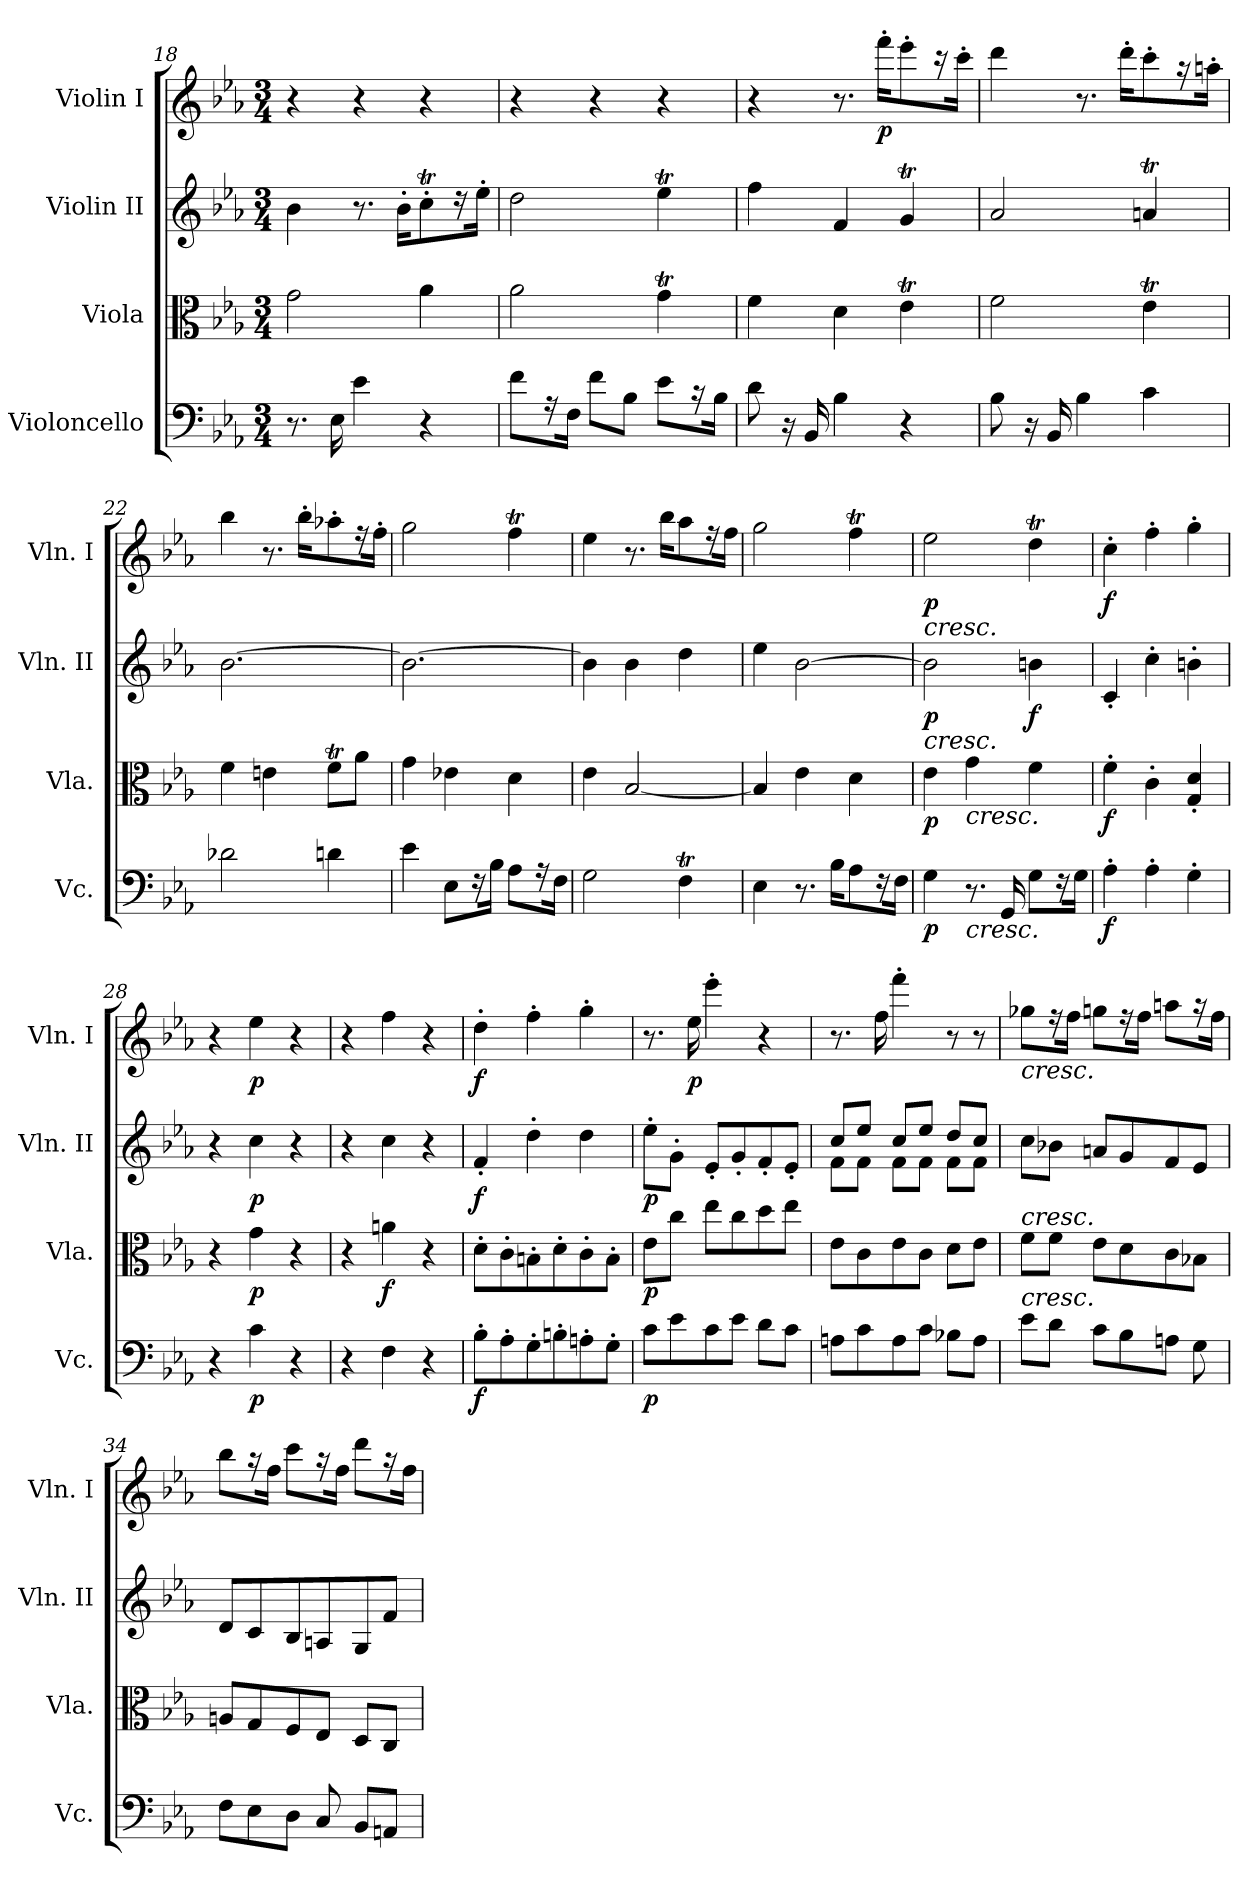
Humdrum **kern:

**kern	**dynam	**kern	**dynam	**kern	**dynam	**kern	**dynam
*part4	*part4	*part3	*part3	*part2	*part2	*part1	*part1
*staff4	*staff4	*staff3	*staff3	*staff2	*staff2	*staff1	*staff1
*I"Violoncello	*	*I"Viola	*	*I"Violin II	*	*I"Violin I	*
*I'Vc.	*	*I'Vla.	*	*I'Vln. II	*	*I'Vln. I	*
*clefF4	*	*clefC3	*	*clefG2	*	*clefG2	*
*k[b-e-a-]	*	*k[b-e-a-]	*	*k[b-e-a-]	*	*k[b-e-a-]	*
*E-:	*	*E-:	*	*E-:	*	*E-:	*
*M3/4	*	*M3/4	*	*M3/4	*	*M3/4	*
=18	=18	=18	=18	=18	=18	=18	=18
8.r	.	2g\	.	4b-\	.	4r	.
16E-\	.	.	.	.	.	.	.
4e-\	.	.	.	8.r	.	4r	.
.	.	.	.	16b-'\KL	.	.	.
4r	.	4a-\	.	8ccT'\	.	4r	.
.	.	.	.	16r	.	.	.
.	.	.	.	16ee-'\Jk	.	.	.
=19	=19	=19	=19	=19	=19	=19	=19
8f\L	.	2a-\	.	2dd\	.	4r	.
16r	.	.	.	.	.	.	.
16F\Jk	.	.	.	.	.	.	.
8f\L	.	.	.	.	.	4r	.
8B-\J	.	.	.	.	.	.	.
8e-\L	.	4gt\	.	4ee-T\	.	4r	.
16r	.	.	.	.	.	.	.
16B-\Jk	.	.	.	.	.	.	.
=20	=20	=20	=20	=20	=20	=20	=20
8d\	.	4f\	.	4ff\	.	4r	.
16r	.	.	.	.	.	.	.
16BB-/	.	.	.	.	.	.	.
4B-\	.	4d\	.	4f/	.	8.r	.
!	!	!	!	!	!	!	!LO:DY:b
.	.	.	.	.	.	16fff'\KL	p
4r	.	4e-T\	.	4gt/	.	8eee-'\	.
.	.	.	.	.	.	16r	.
.	.	.	.	.	.	16ccc'\Jk	.
=21	=21	=21	=21	=21	=21	=21	=21
8B-\	.	2f\	.	2a-/	.	4ddd\	.
16r	.	.	.	.	.	.	.
16BB-/	.	.	.	.	.	.	.
4B-\	.	.	.	.	.	8.r	.
.	.	.	.	.	.	16ddd'\KL	.
4c\	.	4e-T\	.	4ant/	.	8ccc'\	.
.	.	.	.	.	.	16r	.
.	.	.	.	.	.	16aan'\Jk	.
=22	=22	=22	=22	=22	=22	=22	=22
2d-X\	.	4f\	.	[2.b-\	.	4bb-\	.
.	.	4en\	.	.	.	8.r	.
.	.	.	.	.	.	16bb-'\KL	.
4dn\	.	8fT\L	.	.	.	8aa-X'\	.
.	.	8a-\J	.	.	.	16r	.
.	.	.	.	.	.	16ff'\Jk	.
=23	=23	=23	=23	=23	=23	=23	=23
4e-\	.	4g\	.	2.b-\_	.	2gg\	.
8E-\L	.	4e-X\	.	.	.	.	.
16r	.	.	.	.	.	.	.
16B-\Jk	.	.	.	.	.	.	.
8A-\L	.	4d\	.	.	.	4ffT\	.
16r	.	.	.	.	.	.	.
16F\Jk	.	.	.	.	.	.	.
=24	=24	=24	=24	=24	=24	=24	=24
2G\	.	4e-\	.	4b-\]	.	4ee-\	.
.	.	[2B-/	.	4b-\	.	8.r	.
.	.	.	.	.	.	16bb-\KL	.
4FT\	.	.	.	4dd\	.	8aa-\	.
.	.	.	.	.	.	16r	.
.	.	.	.	.	.	16ff\Jk	.
=25	=25	=25	=25	=25	=25	=25	=25
4E-\	.	4B-/]	.	4ee-\	.	2gg\	.
8.r	.	4e-\	.	[2b-\	.	.	.
16B-\KL	.	.	.	.	.	.	.
8A-\	.	4d\	.	.	.	4ffT\	.
16r	.	.	.	.	.	.	.
16F\Jk	.	.	.	.	.	.	.
=26	=26	=26	=26	=26	=26	=26	=26
!	!	!	!	!	!	!LO:TX:b:i:t=cresc.	!
!	!	!	!	!LO:TX:b:i:t=cresc.	!	!	!
!	!LO:DY:b	!	!LO:DY:b	!	!LO:DY:b	!	!LO:DY:b
4G\	p	4e-\	p	2b-\]	p	2ee-\	p
!	!	!LO:TX:b:i:t=cresc.	!	!	!	!	!
!LO:TX:b:i:t=cresc.	!	!	!	!	!	!	!
8.r	.	4g\	.	.	.	.	.
16GG/	.	.	.	.	.	.	.
!	!	!	!	!	!LO:DY:b	!	!
8G\L	.	4f\	.	4bn\	f	4ddt\	.
16r	.	.	.	.	.	.	.
16G\Jk	.	.	.	.	.	.	.
=27	=27	=27	=27	=27	=27	=27	=27
!	!LO:DY:b	!	!LO:DY:b	!	!	!	!LO:DY:b
4A-'\	f	4f'\	f	4c'/	.	4cc'\	f
4A-'\	.	4c'\	.	4cc'\	.	4ff'\	.
4G'\	.	4G/' 4d/'	.	4bn'\	.	4gg'\	.
=28	=28	=28	=28	=28	=28	=28	=28
4r	.	4r	.	4r	.	4r	.
!	!LO:DY:b	!	!LO:DY:b	!	!LO:DY:b	!	!LO:DY:b
4c\	p	4g\	p	4cc\	p	4ee-\	p
4r	.	4r	.	4r	.	4r	.
=29	=29	=29	=29	=29	=29	=29	=29
4r	.	4r	.	4r	.	4r	.
!	!	!	!LO:DY:b	!	!	!	!
4F\	.	4an\	f	4cc\	.	4ff\	.
4r	.	4r	.	4r	.	4r	.
=30	=30	=30	=30	=30	=30	=30	=30
!	!LO:DY:b	!	!	!	!LO:DY:b	!	!LO:DY:b
8B-'\L	f	8d'\L	.	4f'/	f	4dd'\	f
8A-'\	.	8c'\	.	.	.	.	.
8G'\	.	8Bn'\	.	4dd'\	.	4ff'\	.
8Bn'\	.	8d'\	.	.	.	.	.
8An'\	.	8c'\	.	4dd\	.	4gg'\	.
8G'\J	.	8B'\J	.	.	.	.	.
=31	=31	=31	=31	=31	=31	=31	=31
!	!LO:DY:b	!	!LO:DY:b	!	!LO:DY:b	!	!
8c\L	p	8e-\L	p	8ee-'\L	p	8.r	.
8e-\	.	8cc\J	.	8g'\J	.	.	.
!	!	!	!	!	!	!	!LO:DY:b
.	.	.	.	.	.	16ee-\	p
8c\	.	8ee-\L	.	8e-'/L	.	4eee-'\	.
8e-\J	.	8cc\	.	8g'/	.	.	.
8d\L	.	8dd\	.	8f'/	.	4r	.
8c\J	.	8ee-\J	.	8e-'/J	.	.	.
=32	=32	=32	=32	=32	=32	=32	=32
*	*	*	*	*^	*	*	*
8An\L	.	8e-\L	.	8cc/L	8f\L	.	8.r	.
8c\	.	8c\	.	8ee-/J	8f\J	.	.	.
.	.	.	.	.	.	.	16ff\	.
8A\	.	8e-\	.	8cc/L	8f\L	.	4fff'\	.
8c\J	.	8c\J	.	8ee-/J	8f\J	.	.	.
8B-X\L	.	8d\L	.	8dd/L	8f\L	.	8r	.
8A\J	.	8e-\J	.	8cc/J	8f\J	.	8r	.
=33	=33	=33	=33	=33	=33	=33	=33	=33
!	!	!	!	!	!	!	!LO:TX:b:i:t=cresc.	!
!	!	!	!	!LO:TX:b:i:t=cresc.	!	!	!	!
!	!	!LO:TX:a:i:t=cresc.	!	!	!	!	!	!
!LO:TX:a:i:t=cresc.	!	!	!	!	!	!	!	!
*	*	*	*	*v	*v	*	*	*
8e-\L	.	8f\L	.	8cc\L	.	8gg-X\L	.
8d\J	.	8f\J	.	8b-X\J	.	16r	.
.	.	.	.	.	.	16ff\Jk	.
8c\L	.	8e-\L	.	8an/L	.	8ggn\L	.
8B-\	.	8d\	.	8g/	.	16r	.
.	.	.	.	.	.	16ff\Jk	.
8An\J	.	8c\	.	8f/	.	8aan\L	.
8G\	.	8B-X\J	.	8e-/J	.	16r	.
.	.	.	.	.	.	16ff\Jk	.
=34	=34	=34	=34	=34	=34	=34	=34
8F\L	.	8An/L	.	8d/L	.	8bb-\L	.
8E-\	.	8G/	.	8c/	.	16r	.
.	.	.	.	.	.	16ff\Jk	.
8D\J	.	8F/	.	8B-/	.	8ccc\L	.
8C/	.	8E-/J	.	8An/	.	16r	.
.	.	.	.	.	.	16ff\Jk	.
8BB-/L	.	8D/L	.	8G/	.	8ddd\L	.
8AAn/J	.	8C/J	.	8f/J	.	16r	.
.	.	.	.	.	.	16ff\Jk	.
=	=	=	=	=	=	=	=
*-	*-	*-	*-	*-	*-	*-	*-
